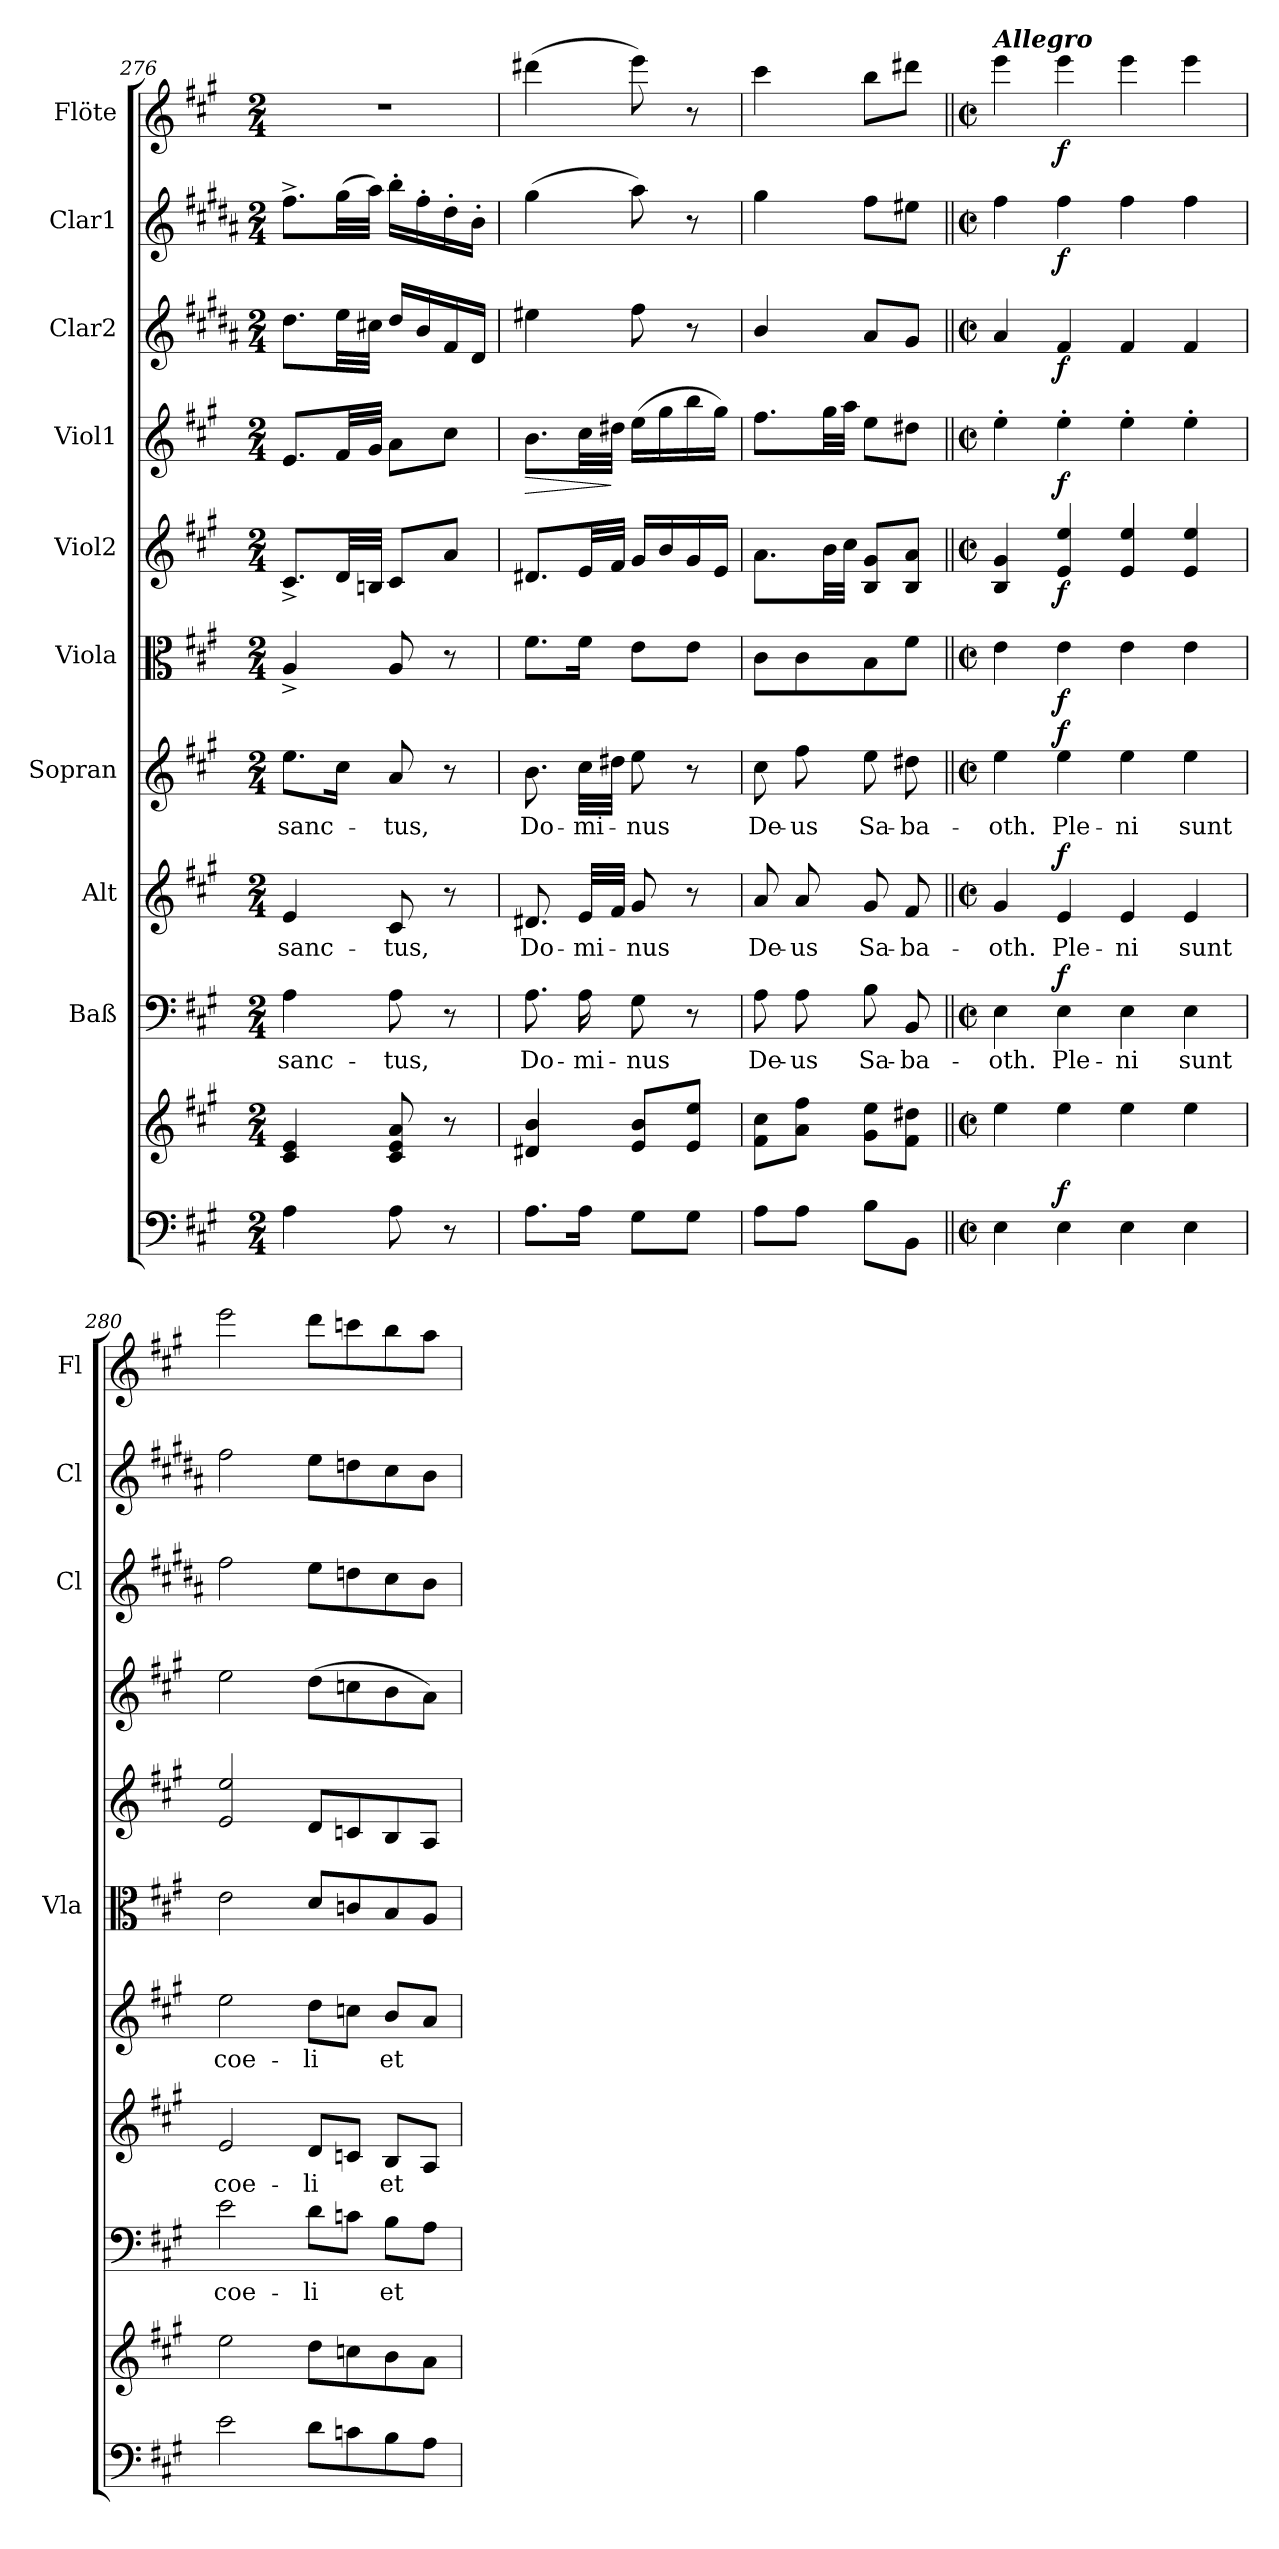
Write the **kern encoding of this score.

**kern	**kern	**dynam	**kern	**text	**dynam	**kern	**text	**dynam	**kern	**text	**dynam	**kern	**dynam	**kern	**dynam	**kern	**dynam	**kern	**dynam	**kern	**dynam	**kern	**dynam
*part10	*part10	*part10	*part9	*part9	*part9	*part8	*part8	*part8	*part7	*part7	*part7	*part6	*part6	*part5	*part5	*part4	*part4	*part3	*part3	*part2	*part2	*part1	*part1
*staff11	*staff10	*staff10/11	*staff9	*staff9	*staff9	*staff8	*staff8	*staff8	*staff7	*staff7	*staff7	*staff6	*staff6	*staff5	*staff5	*staff4	*staff4	*staff3	*staff3	*staff2	*staff2	*staff1	*staff1
*	*	*	*I"Baß	*	*	*I"Alt	*	*	*I"Sopran	*	*	*I"Viola	*	*I"Viol2	*	*I"Viol1	*	*I"Clar2	*	*I"Clar1	*	*I"Flöte	*
*	*	*	*	*	*	*	*	*	*	*	*	*I'Vla	*	*	*	*	*	*I'Cl	*	*I'Cl	*	*I'Fl	*
*clefF4	*clefG2	*	*clefF4	*	*	*clefG2	*	*	*clefG2	*	*	*clefC3	*	*clefG2	*	*clefG2	*	*clefG2	*	*clefG2	*	*clefG2	*
*	*	*	*	*	*	*	*	*	*	*	*	*	*	*	*	*	*	*ITrd1c2	*	*ITrd1c2	*	*	*
*k[f#c#g#]	*k[f#c#g#]	*	*k[f#c#g#]	*	*	*k[f#c#g#]	*	*	*k[f#c#g#]	*	*	*k[f#c#g#]	*	*k[f#c#g#]	*	*k[f#c#g#]	*	*k[f#c#g#]	*	*k[f#c#g#]	*	*k[f#c#g#]	*
*A:	*A:	*	*A:	*	*	*A:	*	*	*A:	*	*	*A:	*	*A:	*	*A:	*	*A:	*	*A:	*	*A:	*
*M2/4	*M2/4	*	*M2/4	*	*	*M2/4	*	*	*M2/4	*	*	*M2/4	*	*M2/4	*	*M2/4	*	*M2/4	*	*M2/4	*	*M2/4	*
=276	=276	=276	=276	=276	=276	=276	=276	=276	=276	=276	=276	=276	=276	=276	=276	=276	=276	=276	=276	=276	=276	=276	=276
!	!	!	!	!LO:LY:b	!	!	!LO:LY:b	!	!	!LO:LY:b	!	!	!	!	!	!	!	!	!	!	!	!	!
4A\	4c#/ 4e/	.	4A\	sanc-	.	4e/	sanc-	.	8.ee\L	sanc-	.	4A^</	.	8.c#^</L	.	8.e/L	.	8.cc#\L	.	8.ee^>\L	.	2r	.
.	.	.	.	.	.	.	.	.	16cc#\Jk	.	.	.	.	32d/LL	.	32f#/LL	.	32dd\LL	.	(>32ff#\LL	.	.	.
.	.	.	.	.	.	.	.	.	.	.	.	.	.	32Bn/JJJ	.	32g#/JJJ	.	32bn\JJJ	.	32gg#\JJJ)	.	.	.
!	!	!	!	!LO:LY:b	!	!	!LO:LY:b	!	!	!LO:LY:b	!	!	!	!	!	!	!	!	!	!	!	!	!
8A\	8c#/ 8e/ 8a/	.	8A\	-tus,	.	8c#/	-tus,	.	8a/	-tus,	.	8A/	.	8c#/L	.	8a\L	.	16cc#/LL	.	16aa'>\LL	.	.	.
.	.	.	.	.	.	.	.	.	.	.	.	.	.	.	.	.	.	16a/	.	16ee'>\	.	.	.
8r	8r	.	8r	.	.	8r	.	.	8r	.	.	8r	.	8a/J	.	8cc#\J	.	16e/	.	16cc#'>\	.	.	.
.	.	.	.	.	.	.	.	.	.	.	.	.	.	.	.	.	.	16c#/JJ	.	16a'>\JJ	.	.	.
!!LO:PB:g=z
=277	=277	=277	=277	=277	=277	=277	=277	=277	=277	=277	=277	=277	=277	=277	=277	=277	=277	=277	=277	=277	=277	=277	=277
!	!	!	!	!LO:LY:b	!	!	!LO:LY:b	!	!	!LO:LY:b	!	!	!	!	!	!	!LO:HP:b	!	!	!	!	!	!
8.A\L	4d#X/ 4b/	.	8.A\	Do-	.	8.d#X/	Do-	.	8.b\	Do-	.	8.f#\L	.	8.d#X/L	.	8.b\L	>	4dd#X\	.	(>4ff#\	.	(>4ddd#X\	.
!	!	!	!	!LO:LY:b	!	!	!LO:LY:b	!	!	!LO:LY:b	!	!	!	!	!	!	!	!	!	!	!	!	!
16A\Jk	.	.	16A\	-mi-	.	32e/LLL	-mi-	.	32cc#\LLL	-mi-	.	16f#\Jk	.	32e/LL	.	32cc#\LL	.	.	.	.	.	.	.
.	.	.	.	.	.	32f#/JJJ	.	.	32dd#X\JJJ	.	.	.	.	32f#/JJJ	.	32dd#X\JJJ	]	.	.	.	.	.	.
!	!	!	!	!LO:LY:b	!	!	!LO:LY:b	!	!	!LO:LY:b	!	!	!	!	!	!	!	!	!	!	!	!	!
8G#\L	8e/ 8b/L	.	8G#\	-nus	.	8g#/	-nus	.	8ee\	-nus	.	8e\L	.	16g#/LL	.	(>16ee\LL	.	8ee\	.	8gg#\)	.	8eee\)	.
.	.	.	.	.	.	.	.	.	.	.	.	.	.	16b/	.	16gg#\	.	.	.	.	.	.	.
8G#\J	8e/ 8ee/J	.	8r	.	.	8r	.	.	8r	.	.	8e\J	.	16g#/	.	16bb\	.	8r	.	8r	.	8r	.
.	.	.	.	.	.	.	.	.	.	.	.	.	.	16e/JJ	.	16gg#\JJ)	.	.	.	.	.	.	.
=278	=278	=278	=278	=278	=278	=278	=278	=278	=278	=278	=278	=278	=278	=278	=278	=278	=278	=278	=278	=278	=278	=278	=278
!	!	!	!	!LO:LY:b	!	!	!LO:LY:b	!	!	!LO:LY:b	!	!	!	!	!	!	!	!	!	!	!	!	!
8A\L	8f#\ 8cc#\L	.	8A\	De-	.	8a/	De-	.	8cc#\	De-	.	8c#\L	.	8.a\L	.	8.ff#\L	.	4a/	.	4ff#\	.	4ccc#\	.
!	!	!	!	!LO:LY:b	!	!	!LO:LY:b	!	!	!LO:LY:b	!	!	!	!	!	!	!	!	!	!	!	!	!
8A\J	8a\ 8ff#\J	.	8A\	-us	.	8a/	-us	.	8ff#\	-us	.	8c#\	.	.	.	.	.	.	.	.	.	.	.
.	.	.	.	.	.	.	.	.	.	.	.	.	.	32b\LL	.	32gg#\LL	.	.	.	.	.	.	.
.	.	.	.	.	.	.	.	.	.	.	.	.	.	32cc#\JJJ	.	32aa\JJJ	.	.	.	.	.	.	.
!	!	!	!	!LO:LY:b	!	!	!LO:LY:b	!	!	!LO:LY:b	!	!	!	!	!	!	!	!	!	!	!	!	!
8B\L	8g#\ 8ee\L	.	8B\	Sa-	.	8g#/	Sa-	.	8ee\	Sa-	.	8B\	.	8B/ 8g#/L	.	8ee\L	.	8g#/L	.	8ee\L	.	8bb\L	.
!	!	!	!	!LO:LY:b	!	!	!LO:LY:b	!	!	!LO:LY:b	!	!	!	!	!	!	!	!	!	!	!	!	!
8BB\J	8f#\ 8dd#X\J	.	8BB/	-ba-	.	8f#/	-ba-	.	8dd#X\	-ba-	.	8f#\J	.	8B/ 8a/J	.	8dd#X\J	.	8f#/J	.	8dd#X\J	.	8ddd#X\J	.
=279||	=279||	=279||	=279||	=279||	=279||	=279||	=279||	=279||	=279||	=279||	=279||	=279||	=279||	=279||	=279||	=279||	=279||	=279||	=279||	=279||	=279||	=279||	=279||
*M2/2	*M2/2	*	*M2/2	*	*	*M2/2	*	*	*M2/2	*	*	*M2/2	*	*M2/2	*	*M2/2	*	*M2/2	*	*M2/2	*	*M2/2	*
*met(c|)	*met(c|)	*	*met(c|)	*	*	*met(c|)	*	*	*met(c|)	*	*	*met(c|)	*	*met(c|)	*	*met(c|)	*	*met(c|)	*	*met(c|)	*	*met(c|)	*
!	!	!	!	!	!	!	!	!	!	!	!	!	!	!	!	!	!	!	!	!	!	!LO:TX:a:Bi:t=Allegro	!
!	!	!	!	!LO:LY:b	!	!	!LO:LY:b	!	!	!LO:LY:b	!	!	!	!	!	!	!	!	!	!	!	!	!
4E\	4ee\	.	4E\	-oth.	.	4g#/	-oth.	.	4ee\	-oth.	.	4e\	.	4B/ 4g#/	.	4ee'>\	.	4g#/	.	4ee\	.	4eee\	.
!	!	!LO:DY:a=2	!	!LO:LY:b	!LO:DY:a	!	!LO:LY:b	!LO:DY:a	!	!LO:LY:b	!LO:DY:a	!	!LO:DY:b	!	!LO:DY:b	!	!LO:DY:b	!	!LO:DY:b	!	!LO:DY:b	!	!LO:DY:b
4E\	4ee\	f	4E\	Ple-	f	4e/	Ple-	f	4ee\	Ple-	f	4e\	f	4e/ 4ee/	f	4ee'>\	f	4e/	f	4ee\	f	4eee\	f
!	!	!	!	!LO:LY:b	!	!	!LO:LY:b	!	!	!LO:LY:b	!	!	!	!	!	!	!	!	!	!	!	!	!
4E\	4ee\	.	4E\	-ni	.	4e/	-ni	.	4ee\	-ni	.	4e\	.	4e/ 4ee/	.	4ee'>\	.	4e/	.	4ee\	.	4eee\	.
!	!	!	!	!LO:LY:b	!	!	!LO:LY:b	!	!	!LO:LY:b	!	!	!	!	!	!	!	!	!	!	!	!	!
4E\	4ee\	.	4E\	sunt	.	4e/	sunt	.	4ee\	sunt	.	4e\	.	4e/ 4ee/	.	4ee'>\	.	4e/	.	4ee\	.	4eee\	.
=280	=280	=280	=280	=280	=280	=280	=280	=280	=280	=280	=280	=280	=280	=280	=280	=280	=280	=280	=280	=280	=280	=280	=280
!	!	!	!	!LO:LY:b	!	!	!LO:LY:b	!	!	!LO:LY:b	!	!	!	!	!	!	!	!	!	!	!	!	!
2e\	2ee\	.	2e\	coe-	.	2e/	coe-	.	2ee\	coe-	.	2e\	.	2e/ 2ee/	.	2ee\	.	2ee\	.	2ee\	.	2eee\	.
!	!	!	!	!LO:LY:b	!	!	!LO:LY:b	!	!	!LO:LY:b	!	!	!	!	!	!	!	!	!	!	!	!	!
8d\L	8dd\L	.	8d\L	-li	.	8d/L	-li	.	8dd\L	-li	.	8d/L	.	8d/L	.	(>8dd\L	.	8dd\L	.	8dd\L	.	8ddd\L	.
8cn\	8ccn\	.	8cn\J	.	.	8cn/J	.	.	8ccn\J	.	.	8cn/	.	8cn/	.	8ccn\	.	8ccn\	.	8ccn\	.	8cccn\	.
!	!	!	!	!LO:LY:b	!	!	!LO:LY:b	!	!	!LO:LY:b	!	!	!	!	!	!	!	!	!	!	!	!	!
8B\	8b\	.	8B\L	et	.	8B/L	et	.	8b/L	et	.	8B/	.	8B/	.	8b\	.	8b\	.	8b\	.	8bb\	.
8A\J	8a\J	.	8A\J	.	.	8A/J	.	.	8a/J	.	.	8A/J	.	8A/J	.	8a\J)	.	8a\J	.	8a\J	.	8aa\J	.
=	=	=	=	=	=	=	=	=	=	=	=	=	=	=	=	=	=	=	=	=	=	=	=
*-	*-	*-	*-	*-	*-	*-	*-	*-	*-	*-	*-	*-	*-	*-	*-	*-	*-	*-	*-	*-	*-	*-	*-
